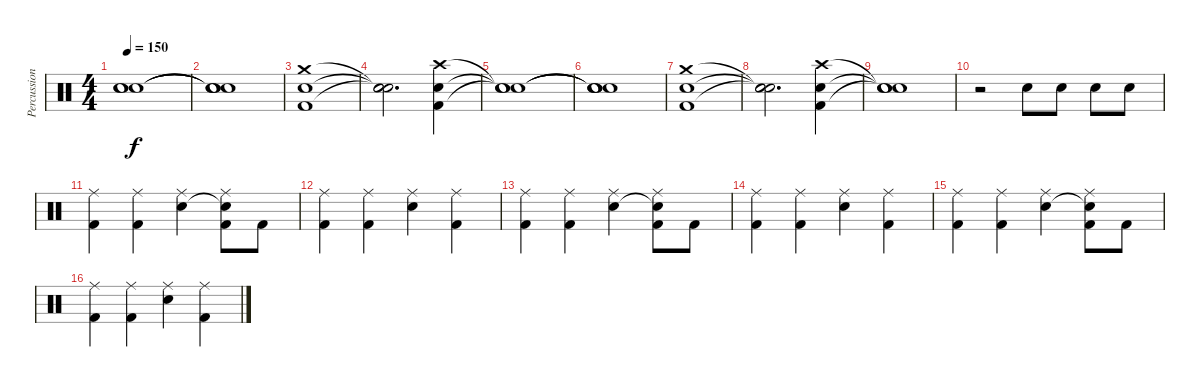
\track ("Percussions" "Percussion") {instrument percussion}
\staff {score}
\articulation defaults
\ts (4 4)
\tempo 150
\clef neutral
\ks c
("Snare (hit)"{t} "Snare (hit)"{t} "Snare (hit)"{t}).1{dy f} |
("Snare (hit)"{t} "Snare (hit)"{t} "Snare (hit)"{t} "Snare (hit)").1 |
("Crash medium (hit)" "Electric Snare (hit)" "Kick (hit) 2").1 |
("Snare (hit)"{t} "Snare (hit)"{t} "Snare (hit)"{t}).2{d} ("Crash high (hit)" "Electric Snare (hit)" "Kick (hit) 2").4 |
("Snare (hit)"{t} "Snare (hit)"{t} "Snare (hit)"{t}).1 |
("Snare (hit)"{t} "Snare (hit)"{t} "Snare (hit)"{t} "Snare (hit)").1 |
("Crash medium (hit)" "Electric Snare (hit)" "Kick (hit) 2").1 |
("Snare (hit)"{t} "Snare (hit)"{t} "Snare (hit)"{t}).2{d} ("Crash high (hit)" "Electric Snare (hit)" "Kick (hit) 2").4 |
("Snare (hit)"{t} "Snare (hit)"{t} "Snare (hit)"{t}).1 |
r.2 "Electric Snare (hit)".8 "Electric Snare (hit)".8 "Electric Snare (hit)".8 "Electric Snare (hit)".8 |
("Ride (middle)" "Kick (hit) 2").4 ("Ride (middle)" "Kick (hit) 2").4 ("Ride (middle)" "Electric Snare (hit)").4 ("Ride (middle)" "Snare (hit)"{t} "Kick (hit) 2").8 "Kick (hit) 2".8 |
("Ride (middle)" "Kick (hit) 2").4 ("Ride (middle)" "Kick (hit) 2").4 ("Ride (middle)" "Electric Snare (hit)").4 ("Ride (middle)" "Kick (hit) 2").4 |
("Ride (middle)" "Kick (hit) 2").4 ("Ride (middle)" "Kick (hit) 2").4 ("Ride (middle)" "Electric Snare (hit)").4 ("Ride (middle)" "Snare (hit)"{t} "Kick (hit) 2").8 "Kick (hit) 2".8 |
("Ride (middle)" "Kick (hit) 2").4 ("Ride (middle)" "Kick (hit) 2").4 ("Ride (middle)" "Electric Snare (hit)").4 ("Ride (middle)" "Kick (hit) 2").4 |
("Ride (middle)" "Kick (hit) 2").4 ("Ride (middle)" "Kick (hit) 2").4 ("Ride (middle)" "Electric Snare (hit)").4 ("Ride (middle)" "Snare (hit)"{t} "Kick (hit) 2").8 "Kick (hit) 2".8 |
("Ride (middle)" "Kick (hit) 2").4 ("Ride (middle)" "Kick (hit) 2").4 ("Ride (middle)" "Electric Snare (hit)").4 ("Ride (middle)" "Kick (hit) 2").4
